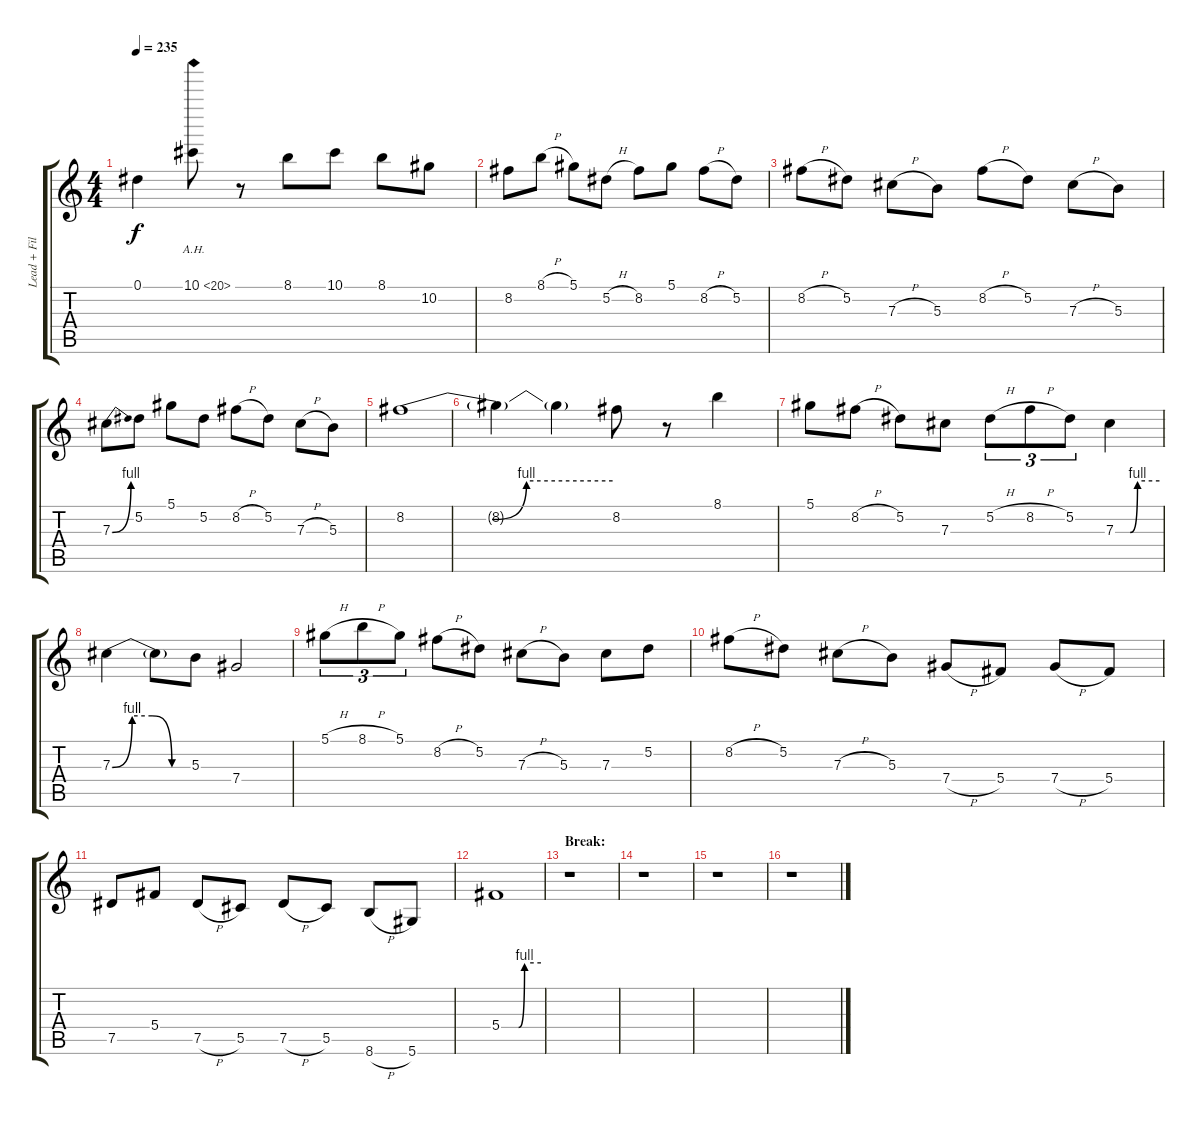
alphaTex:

\track ("Lead + Fills" "Lead + Fil") {instrument overdrivenguitar}
\staff {score tabs}
\tuning (Eb4 Bb3 Gb3 Db3 Ab2 Eb2) {hide}
\ts (4 4)
\tempo 235
\clef g2
\ks c
0.1.4{dy f} 10.1{ah 10}.8 r.8 8.1.8 10.1.8 8.1.8 10.2.8 |
8.2.8 8.1{h}.8 5.1.8 5.2{h}.8 8.2.8 5.1.8 8.2{h}.8 5.2.8 |
8.2{h}.8 5.2.8 7.3{h}.8 5.3.8 8.2{h}.8 5.2.8 7.3{h}.8 5.3.8 |
7.3{be (bend 0 0 60 4)}.8 5.2.8 5.1.8 5.2.8 8.2{h}.8 5.2.8 7.3{h}.8 5.3.8 |
8.2{be (custom 0 0 25 0 35 4 60 4)}.1 |
8.2{t}.4 8.2{t}.4 8.2.8 r.8 8.1.4 |
5.1.8 8.2{h}.8 5.2.8 7.3.8 5.2{h}.8{tu (3 2)} 8.2{h}.8{tu (3 2)} 5.2.8{tu (3 2)} 7.3{be (custom 0 0 20 0 30 4 60 4)}.4 |
7.3{be (custom 0 0 15 4 30 4 45 0 60 0)}.4 7.3{t}.8 5.3.8 7.4.2 |
5.1{h}.8{tu (3 2)} 8.1{h}.8{tu (3 2)} 5.1.8{tu (3 2)} 8.2{h}.8 5.2.8 7.3{h}.8 5.3.8 7.3.8 5.2.8 |
8.2{h}.8 5.2.8 7.3{h}.8 5.3.8 7.4{h}.8 5.4.8 7.4{h}.8 5.4.8 |
7.5.8 5.4.8 7.5{h}.8 5.5.8 7.5{h}.8 5.5.8 8.6{h}.8 5.6.8 |
5.4{be (custom 0 0 26 0 35 4 60 4)}.1 |
\section ("" "Break:")
r.1 |
r.1 |
r.1 |
r.1
